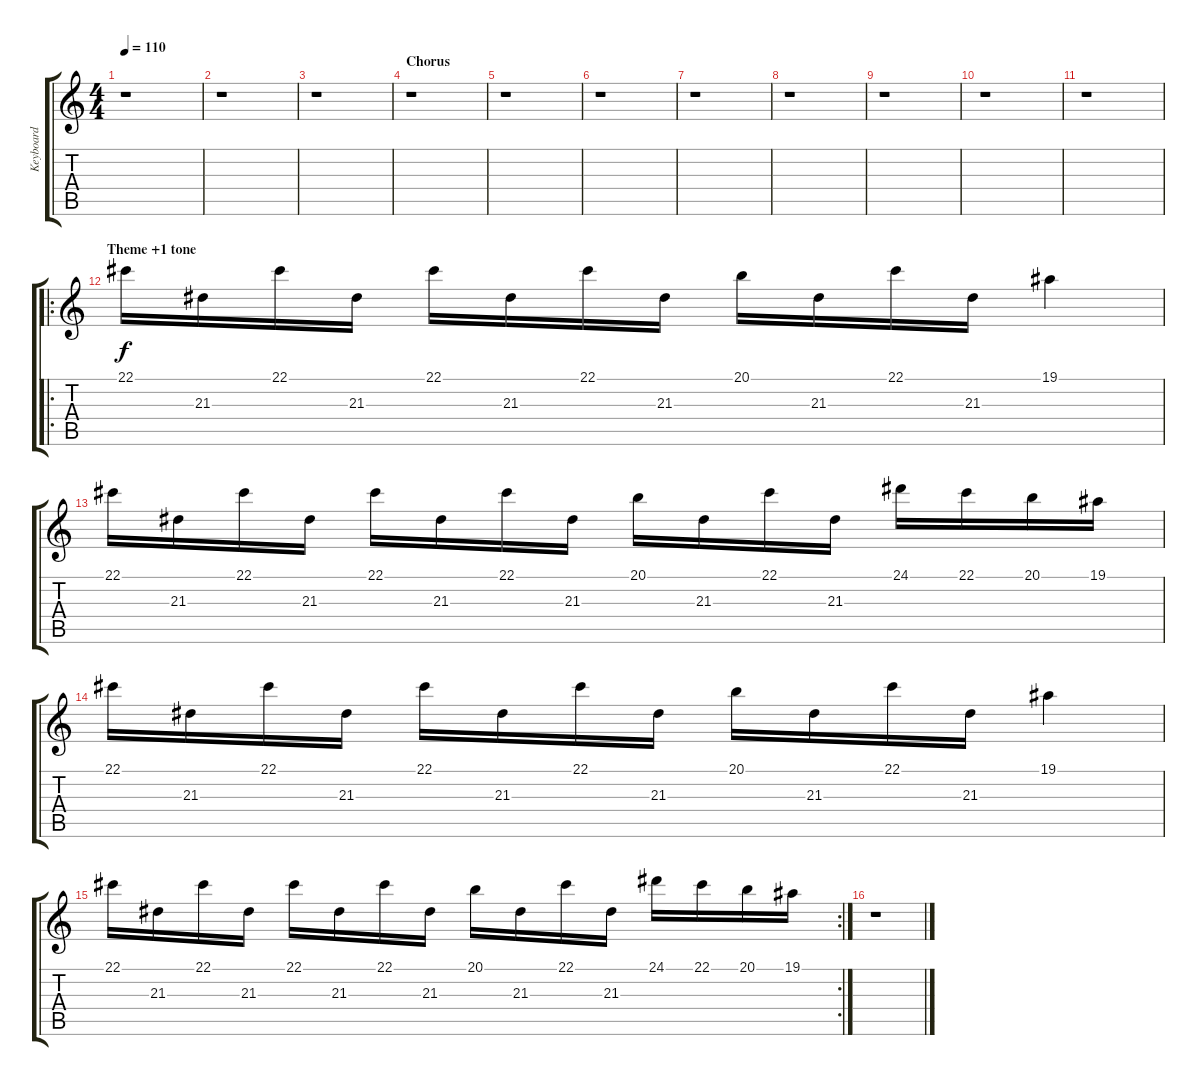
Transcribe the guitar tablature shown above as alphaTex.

\track ("Keyboard" "Keyboard") {instrument lead2sawtooth}
\staff {score tabs}
\tuning (Eb4 Bb3 Gb3 Db3 Ab2 Eb2) {hide}
\ts (4 4)
\tempo 110
\clef g2
\ks c
r.1{dy f} |
r.1 |
r.1 |
\section ("" "Chorus")
r.1 |
r.1 |
r.1 |
r.1 |
r.1 |
r.1 |
r.1 |
r.1 |
\ro
\section ("" "Theme +1 tone")
22.1.16{volume 13} 21.3.16 22.1.16 21.3.16 22.1.16 21.3.16 22.1.16 21.3.16 20.1.16 21.3.16 22.1.16 21.3.16 19.1.4 |
22.1.16 21.3.16 22.1.16 21.3.16 22.1.16 21.3.16 22.1.16 21.3.16 20.1.16 21.3.16 22.1.16 21.3.16 24.1.16 22.1.16 20.1.16 19.1.16 |
22.1.16 21.3.16 22.1.16 21.3.16 22.1.16 21.3.16 22.1.16 21.3.16 20.1.16 21.3.16 22.1.16 21.3.16 19.1.4 |
\rc 2
22.1.16 21.3.16 22.1.16 21.3.16 22.1.16 21.3.16 22.1.16 21.3.16 20.1.16 21.3.16 22.1.16 21.3.16 24.1.16 22.1.16 20.1.16 19.1.16 |
r.1
